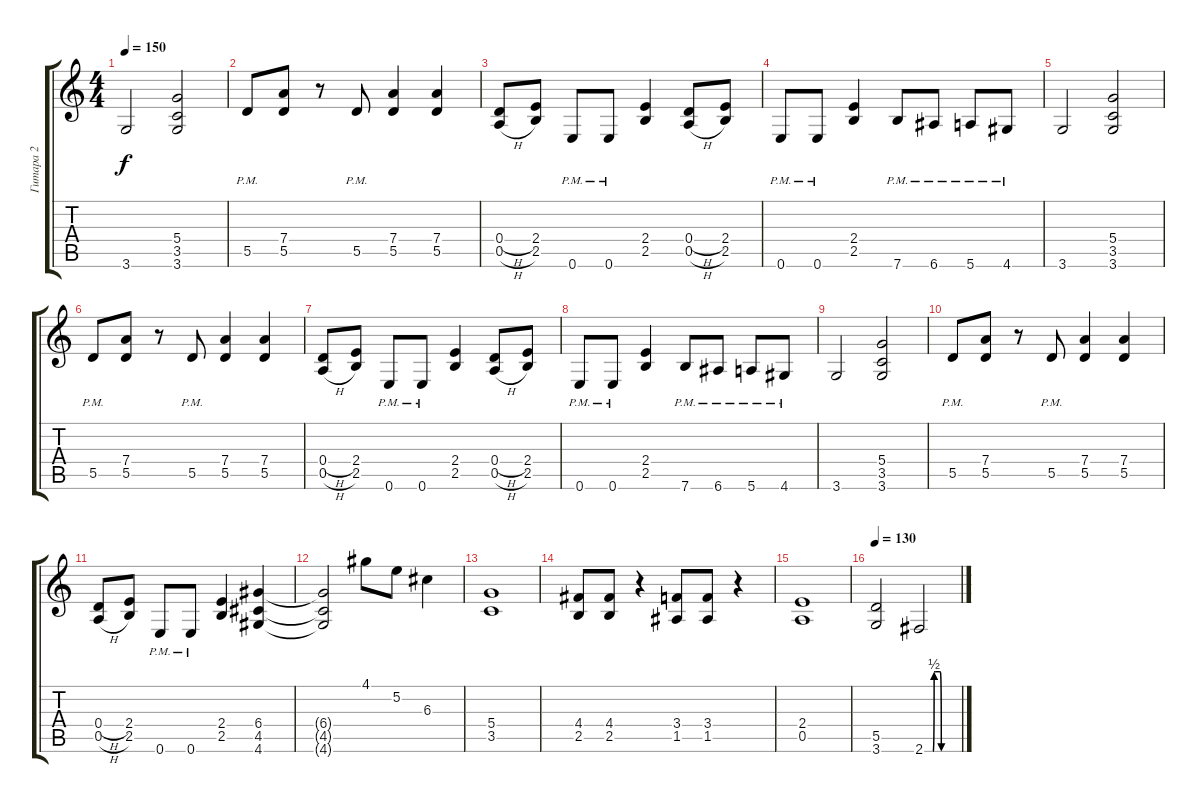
\track ("Гитара 2" "Гитара 2") {instrument distortionguitar}
\staff {score tabs}
\tuning (E4 B3 G3 D3 A2 E2) {hide}
\ts (4 4)
\tempo 150
\clef g2
\ks c
3.6.2{dy f} (5.4 3.5 3.6).2 |
5.5{pm}.8 (7.4 5.5).8 r.8 5.5{pm}.8 (7.4 5.5).4 (7.4 5.5).4 |
(0.4{h} 0.5{h}).8 (2.4 2.5).8 0.6{pm}.8 0.6{pm}.8 (2.4 2.5).4 (0.4{h} 0.5{h}).8 (2.4 2.5).8 |
0.6{pm}.8 0.6{pm}.8 (2.4 2.5).4 7.6{pm}.8 6.6{pm}.8 5.6{pm}.8 4.6{pm}.8 |
3.6.2 (5.4 3.5 3.6).2 |
5.5{pm}.8 (7.4 5.5).8 r.8 5.5{pm}.8 (7.4 5.5).4 (7.4 5.5).4 |
(0.4{h} 0.5{h}).8 (2.4 2.5).8 0.6{pm}.8 0.6{pm}.8 (2.4 2.5).4 (0.4{h} 0.5{h}).8 (2.4 2.5).8 |
0.6{pm}.8 0.6{pm}.8 (2.4 2.5).4 7.6{pm}.8 6.6{pm}.8 5.6{pm}.8 4.6{pm}.8 |
3.6.2 (5.4 3.5 3.6).2 |
5.5{pm}.8 (7.4 5.5).8 r.8 5.5{pm}.8 (7.4 5.5).4 (7.4 5.5).4 |
(0.4{h} 0.5{h}).8 (2.4 2.5).8 0.6{pm}.8 0.6{pm}.8 (2.4 2.5).4 (6.4 4.5 4.6).4 |
(6.4{t} 4.5{t} 4.6{t}).2 4.1.8 5.2.8 6.3.4 |
(5.4 3.5).1 |
(4.4 2.5).8 (4.4 2.5).8 r.4 (3.4 1.5).8 (3.4 1.5).8 r.4 |
(2.4 0.5).1 |
\tempo 130
(5.5 3.6).2 2.6{be (custom 0 0 10 0 15 0 17 2 20 2 26 2 28 2 30 0 60 0)}.2
